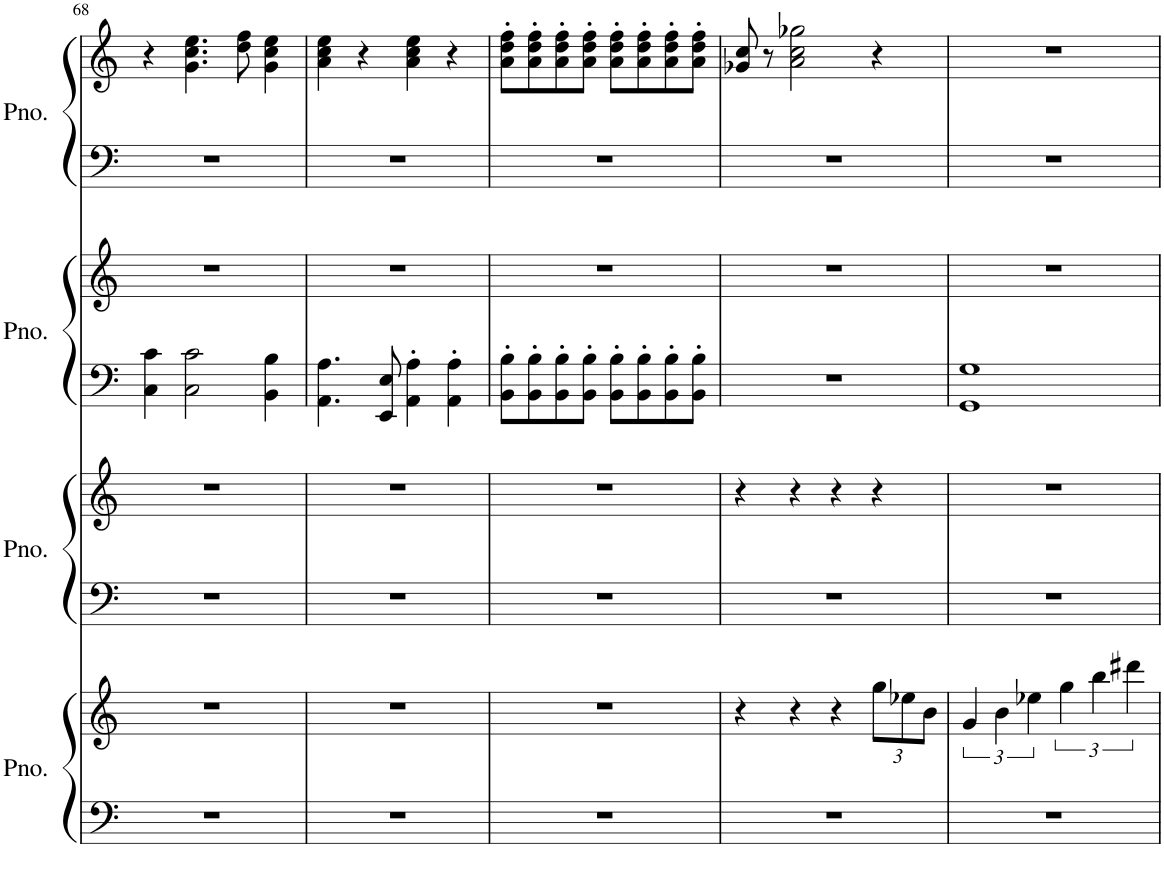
**kern	**kern	**kern	**kern	**kern	**kern	**kern	**kern
*part4	*part4	*part3	*part3	*part2	*part2	*part1	*part1
*staff8	*staff7	*staff6	*staff5	*staff4	*staff3	*staff2	*staff1
*I"Piano	*	*I"Piano	*	*I"Piano	*	*I"Piano	*
*I'Pno.	*	*I'Pno.	*	*I'Pno.	*	*I'Pno.	*
!!LO:PB:g=z
*clefF4	*clefG2	*clefF4	*clefG2	*clefF4	*clefG2	*clefF4	*clefG2
*k[]	*k[]	*k[]	*k[]	*k[]	*k[]	*k[]	*k[]
*M4/4	*M4/4	*M4/4	*M4/4	*M4/4	*M4/4	*M4/4	*M4/4
=68	=68	=68	=68	=68	=68	=68	=68
1r	1r	1r	1r	4C\ 4c\	1r	1r	4r
.	.	.	.	2C\ 2c\	.	.	4.g\ 4.cc\ 4.ee\
.	.	.	.	.	.	.	8dd\ 8ff\
.	.	.	.	4BB\ 4B\	.	.	4g\ 4cc\ 4ee\
=69	=69	=69	=69	=69	=69	=69	=69
1r	1r	1r	1r	4.AA\ 4.A\	1r	1r	4a\ 4cc\ 4ee\
.	.	.	.	.	.	.	4r
.	.	.	.	8EE/ 8E/	.	.	.
.	.	.	.	4AA\' 4A\'	.	.	4a\ 4cc\ 4ee\
.	.	.	.	4AA\' 4A\'	.	.	4r
=70	=70	=70	=70	=70	=70	=70	=70
1r	1r	1r	1r	8BB\' 8B\'L	1r	1r	8a\' 8dd\' 8ff\'L
.	.	.	.	8BB\' 8B\'	.	.	8a\' 8dd\' 8ff\'
.	.	.	.	8BB\' 8B\'	.	.	8a\' 8dd\' 8ff\'
.	.	.	.	8BB\' 8B\'J	.	.	8a\' 8dd\' 8ff\'J
.	.	.	.	8BB\' 8B\'L	.	.	8a\' 8dd\' 8ff\'L
.	.	.	.	8BB\' 8B\'	.	.	8a\' 8dd\' 8ff\'
.	.	.	.	8BB\' 8B\'	.	.	8a\' 8dd\' 8ff\'
.	.	.	.	8BB\' 8B\'J	.	.	8a\' 8dd\' 8ff\'J
=71	=71	=71	=71	=71	=71	=71	=71
1r	4r	1r	4r	1r	1r	1r	8g-X/ 8cc/
.	.	.	.	.	.	.	8r
.	4r	.	4r	.	.	.	2a\ 2cc\ 2gg-X\
.	4r	.	4r	.	.	.	.
*	*Xbrackettup	*	*	*	*	*	*
.	12gg\L	.	4r	.	.	.	4r
.	12ee-X\	.	.	.	.	.	.
.	12b\J	.	.	.	.	.	.
=72	=72	=72	=72	=72	=72	=72	=72
*	*brackettup	*	*	*	*	*	*
1r	6g/	1r	1r	1GG 1G	1r	1r	1r
.	6b\	.	.	.	.	.	.
.	6ee-X\	.	.	.	.	.	.
.	6gg\	.	.	.	.	.	.
.	6bb\	.	.	.	.	.	.
.	6ddd#X\	.	.	.	.	.	.
=	=	=	=	=	=	=	=
*-	*-	*-	*-	*-	*-	*-	*-
